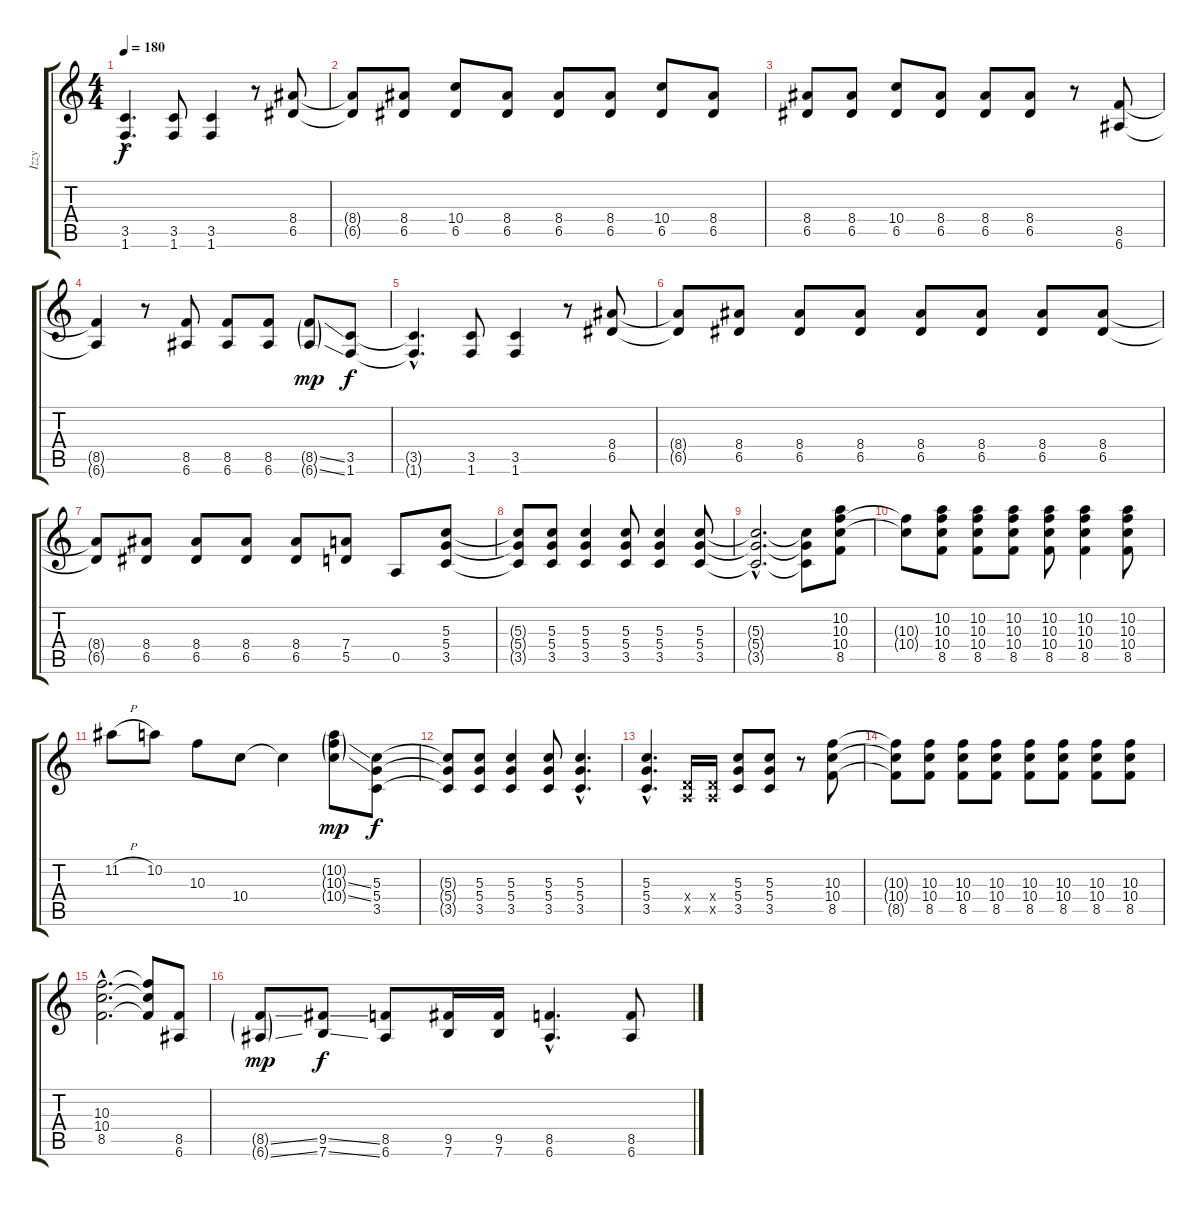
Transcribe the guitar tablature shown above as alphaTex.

\track ("Izzy" "Izzy") {instrument distortionguitar}
\staff {score tabs}
\tuning (E4 B3 G3 D3 A2 E2) {hide}
\ts (4 4)
\tempo 180
\clef g2
\ks c
(3.5{hac t} 1.6{hac t}).4{d dy f} (3.5 1.6).8 (3.5 1.6).4 r.8 (8.4 6.5).8 |
(8.4{t} 6.5{t}).8 (8.4 6.5).8 (10.4 6.5).8 (8.4 6.5).8 (8.4 6.5).8 (8.4 6.5).8 (10.4 6.5).8 (8.4 6.5).8 |
(8.4 6.5).8 (8.4 6.5).8 (10.4 6.5).8 (8.4 6.5).8 (8.4 6.5).8 (8.4 6.5).8 r.8 (8.5 6.6).8 |
(8.5{t} 6.6{t}).4 r.8 (8.5 6.6).8 (8.5 6.6).8 (8.5 6.6).8 (8.5{ss g} 6.6{ss g}).8{dy mp} (3.5 1.6).8{dy f} |
(3.5{hac t} 1.6{hac t}).4{d} (3.5 1.6).8 (3.5 1.6).4 r.8 (8.4 6.5).8 |
(8.4{t} 6.5{t}).8 (8.4 6.5).8 (8.4 6.5).8 (8.4 6.5).8 (8.4 6.5).8 (8.4 6.5).8 (8.4 6.5).8 (8.4 6.5).8 |
(8.4{t} 6.5{t}).8 (8.4 6.5).8 (8.4 6.5).8 (8.4 6.5).8 (8.4 6.5).8 (7.4 5.5).8 0.5.8 (5.3 5.4 3.5).8 |
(5.3{t} 5.4{t} 3.5{t}).8 (5.3 5.4 3.5).8 (5.3 5.4 3.5).4 (5.3 5.4 3.5).8 (5.3 5.4 3.5).4 (5.3 5.4 3.5).8 |
(5.3{hac t} 5.4{hac t} 3.5{hac t}).2{d} (5.3{t} 5.4{t} 3.5{t}).8 (10.2 10.3 10.4 8.5).8 |
(10.3{t} 10.4{t}).8 (10.2 10.3 10.4 8.5).8 (10.2 10.3 10.4 8.5).8 (10.2 10.3 10.4 8.5).8 (10.2 10.3 10.4 8.5).8 (10.2 10.3 10.4 8.5).4 (10.2 10.3 10.4 8.5).8 |
11.2{h}.8 10.2.8 10.3.8 10.4.8 10.4{t}.4 (10.2{g} 10.3{ss g} 10.4{ss g}).8{dy mp} (5.3 5.4 3.5).8{dy f} |
(5.3{t} 5.4{t} 3.5{t}).8 (5.3 5.4 3.5).8 (5.3 5.4 3.5).4 (5.3 5.4 3.5).8 (5.3{hac} 5.4{hac} 3.5{hac}).4{d} |
(5.3{hac} 5.4{hac} 3.5{hac}).4{d} (0.4{x} 0.5{x}).16 (0.4{x} 0.5{x}).16 (5.3 5.4 3.5).8 (5.3 5.4 3.5).8 r.8 (10.3 10.4 8.5).8 |
(10.3{t} 10.4{t} 8.5{t}).8 (10.3 10.4 8.5).8 (10.3 10.4 8.5).8 (10.3 10.4 8.5).8 (10.3 10.4 8.5).8 (10.3 10.4 8.5).8 (10.3 10.4 8.5).8 (10.3 10.4 8.5).8 |
(10.3{hac} 10.4{hac} 8.5{hac}).2{d} (10.3{t} 10.4{t} 8.5{t}).8 (8.5 6.6).8 |
(8.5{ss g} 6.6{ss g}).8{dy mp} (9.5{ss} 7.6{ss}).8{dy f} (8.5 6.6).8 (9.5 7.6).16 (9.5 7.6).16 (8.5{hac} 6.6{hac}).4{d} (8.5 6.6).8
